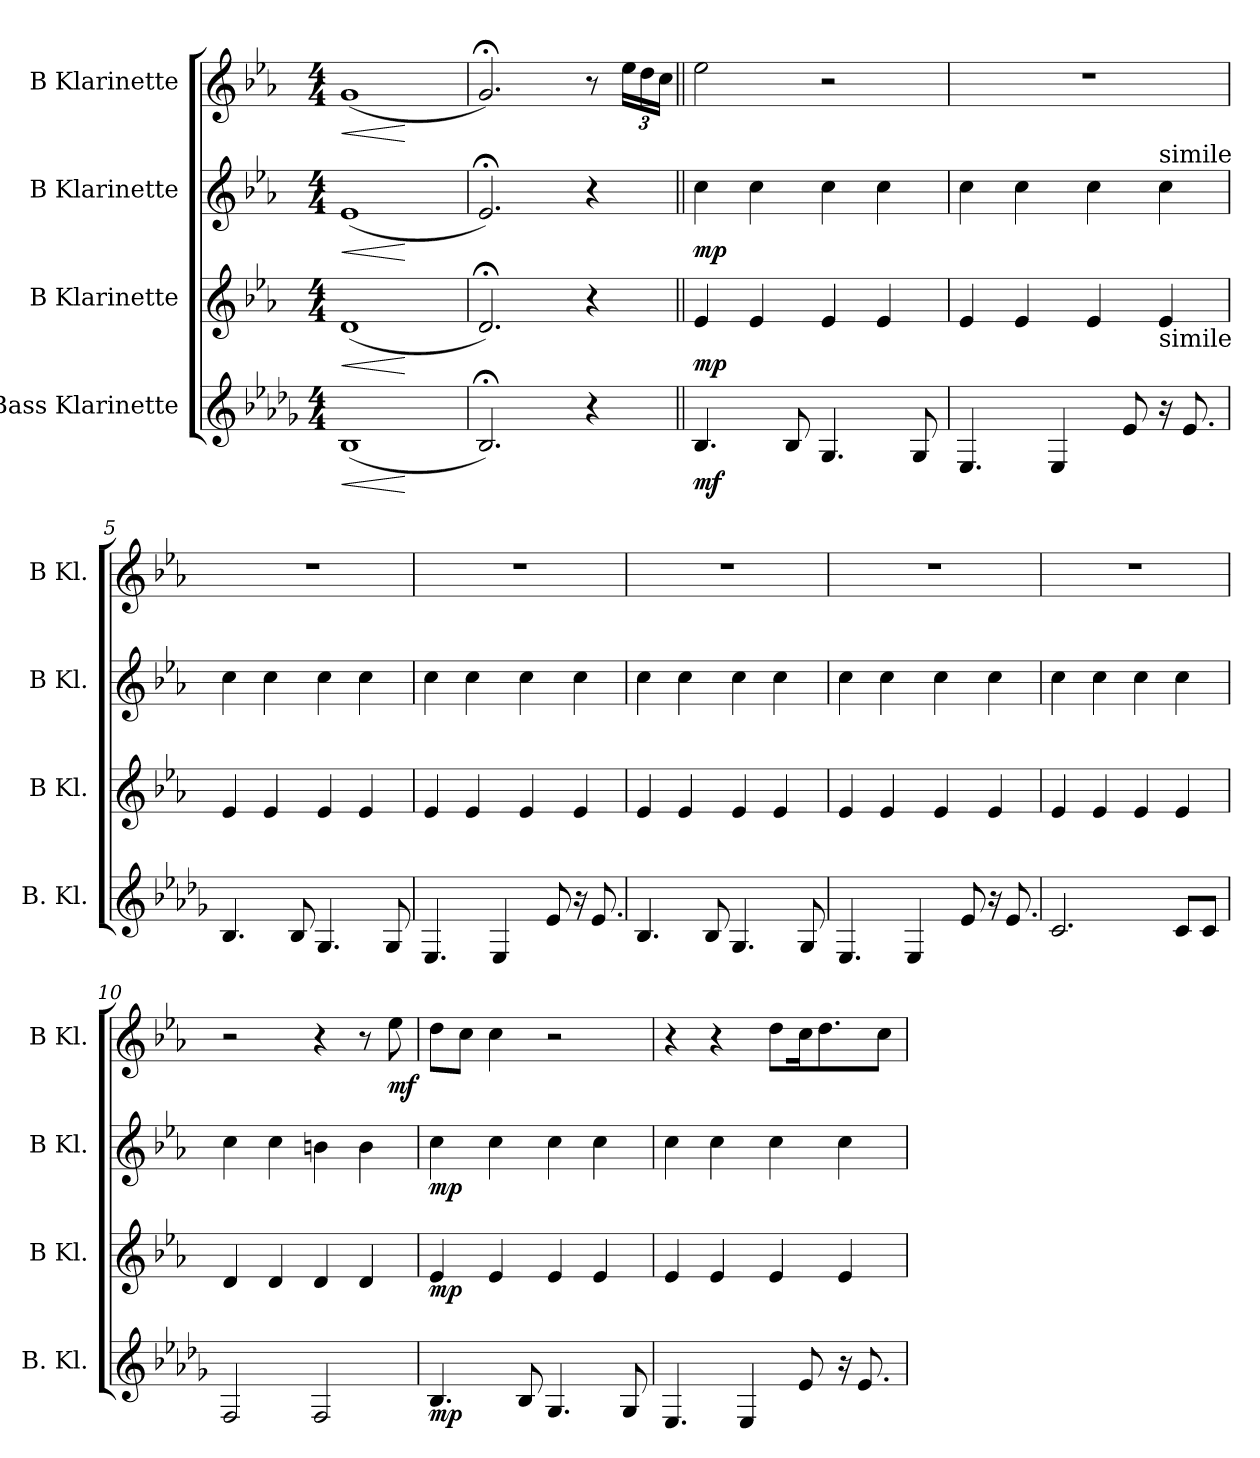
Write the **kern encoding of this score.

**kern	**dynam	**kern	**dynam	**kern	**dynam	**kern	**dynam
*part4	*part4	*part3	*part3	*part2	*part2	*part1	*part1
*staff4	*staff4	*staff3	*staff3	*staff2	*staff2	*staff1	*staff1
*I"Bass Klarinette	*	*I"B Klarinette	*	*I"B Klarinette	*	*I"B Klarinette	*
*I'B. Kl.	*	*I'B Kl.	*	*I'B Kl.	*	*I'B Kl.	*
*clefG2	*	*clefG2	*	*clefG2	*	*clefG2	*
*ITrd8c14	*	*ITrd1c2	*	*ITrd1c2	*	*ITrd1c2	*
*k[b-e-a-d-g-]	*	*k[b-e-a-d-g-]	*	*k[b-e-a-d-g-]	*	*k[b-e-a-d-g-]	*
*M4/4	*	*M4/4	*	*M4/4	*	*M4/4	*
*MM70	*	*MM70	*	*MM70	*	*MM70	*
=1	=1	=1	=1	=1	=1	=1	=1
!	!LO:HP:b	!	!	!	!	!	!
!	!LO:HP:n=1:b	!	!LO:HP:b	!	!	!	!
!	!	!	!LO:HP:n=1:b	!	!LO:HP:b	!	!
!	!	!	!	!	!LO:HP:n=1:b	!	!LO:HP:b
!	!	!	!	!	!	!	!LO:HP:n=1:b
(1BB-	< >	(1c	< >	(1d-	< >	(1f	< >
.	[	.	[	.	[	.	[
=2	=2	=2	=2	=2	=2	=2	=2
2.BB-;</)	.	2.c;</)	.	2.d-;</)	.	2.f;</)	.
4r	]	4r	]	4r	]	8r	]
*	*	*	*	*	*	*Xbrackettup	*
.	.	.	.	.	.	24dd-\LL	.
.	.	.	.	.	.	24cc\	.
.	.	.	.	.	.	24b-\JJ	.
=3||	=3||	=3||	=3||	=3||	=3||	=3||	=3||
!	!LO:DY:b	!	!LO:DY:b	!	!LO:DY:b	!	!
4.BB-/	mf	4d-/	mp	4b-\	mp	2dd-\	.
.	.	4d-/	.	4b-\	.	.	.
8BB-/	.	.	.	.	.	.	.
4.GG-/	.	4d-/	.	4b-\	.	2r	.
.	.	4d-/	.	4b-\	.	.	.
8GG-/	.	.	.	.	.	.	.
=4	=4	=4	=4	=4	=4	=4	=4
4.EE-/	.	4d-/	.	4b-\	.	1r	.
.	.	4d-/	.	4b-\	.	.	.
4EE-/	.	.	.	.	.	.	.
.	.	4d-/	.	4b-\	.	.	.
8E-/	.	.	.	.	.	.	.
!	!	!	!	!LO:TX:a:t=simile	!	!	!
!	!	!LO:TX:b:t=simile	!	!	!	!	!
16r	.	4d-/	.	4b-\	.	.	.
8.E-/	.	.	.	.	.	.	.
!!LO:LB:g=z
=5	=5	=5	=5	=5	=5	=5	=5
4.BB-/	.	4d-/	.	4b-\	.	1r	.
.	.	4d-/	.	4b-\	.	.	.
8BB-/	.	.	.	.	.	.	.
4.GG-/	.	4d-/	.	4b-\	.	.	.
.	.	4d-/	.	4b-\	.	.	.
8GG-/	.	.	.	.	.	.	.
=6	=6	=6	=6	=6	=6	=6	=6
4.EE-/	.	4d-/	.	4b-\	.	1r	.
.	.	4d-/	.	4b-\	.	.	.
4EE-/	.	.	.	.	.	.	.
.	.	4d-/	.	4b-\	.	.	.
8E-/	.	.	.	.	.	.	.
16r	.	4d-/	.	4b-\	.	.	.
8.E-/	.	.	.	.	.	.	.
=7	=7	=7	=7	=7	=7	=7	=7
4.BB-/	.	4d-/	.	4b-\	.	1r	.
.	.	4d-/	.	4b-\	.	.	.
8BB-/	.	.	.	.	.	.	.
4.GG-/	.	4d-/	.	4b-\	.	.	.
.	.	4d-/	.	4b-\	.	.	.
8GG-/	.	.	.	.	.	.	.
=8	=8	=8	=8	=8	=8	=8	=8
4.EE-/	.	4d-/	.	4b-\	.	1r	.
.	.	4d-/	.	4b-\	.	.	.
4EE-/	.	.	.	.	.	.	.
.	.	4d-/	.	4b-\	.	.	.
8E-/	.	.	.	.	.	.	.
16r	.	4d-/	.	4b-\	.	.	.
8.E-/	.	.	.	.	.	.	.
=9	=9	=9	=9	=9	=9	=9	=9
2.C/	.	4d-/	.	4b-\	.	1r	.
.	.	4d-/	.	4b-\	.	.	.
.	.	4d-/	.	4b-\	.	.	.
8C/L	.	4d-/	.	4b-\	.	.	.
8C/J	.	.	.	.	.	.	.
=10	=10	=10	=10	=10	=10	=10	=10
2FF/	.	4c/	.	4b-\	.	2r	.
.	.	4c/	.	4b-\	.	.	.
2FF/	.	4c/	.	4an\	.	4r	.
.	.	4c/	.	4a\	.	8r	.
!	!	!	!	!	!	!	!LO:DY:b
.	.	.	.	.	.	8dd-\	mf
!!LO:LB:g=z
=11	=11	=11	=11	=11	=11	=11	=11
!	!LO:DY:b	!	!LO:DY:b	!	!LO:DY:b	!	!
4.BB-/	mp	4d-/	mp	4b-\	mp	8cc\L	.
.	.	.	.	.	.	8b-\J	.
.	.	4d-/	.	4b-\	.	4b-\	.
8BB-/	.	.	.	.	.	.	.
4.GG-/	.	4d-/	.	4b-\	.	2r	.
.	.	4d-/	.	4b-\	.	.	.
8GG-/	.	.	.	.	.	.	.
=12	=12	=12	=12	=12	=12	=12	=12
4.EE-/	.	4d-/	.	4b-\	.	4r	.
.	.	4d-/	.	4b-\	.	4r	.
4EE-/	.	.	.	.	.	.	.
.	.	4d-/	.	4b-\	.	8cc\L	.
8E-/	.	.	.	.	.	16b-\K	.
.	.	.	.	.	.	8.cc\	.
16r	.	4d-/	.	4b-\	.	.	.
8.E-/	.	.	.	.	.	.	.
.	.	.	.	.	.	8b-\J	.
=	=	=	=	=	=	=	=
*-	*-	*-	*-	*-	*-	*-	*-
